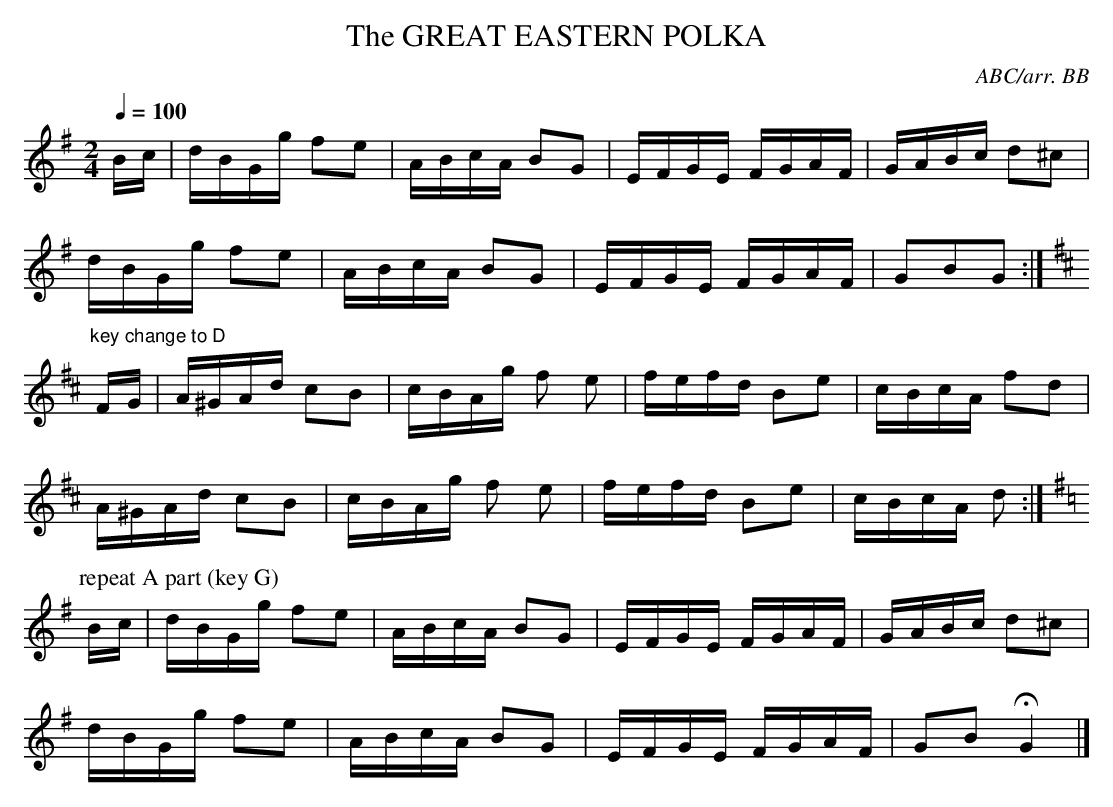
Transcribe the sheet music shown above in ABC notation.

X:1
T:GREAT EASTERN POLKA, The
C:ABC/arr. BB
tune may have formed part of a quadrille at one time.
cable in 1866.
L:1/16
M:2/4
Q:1/4=100
K:G
Bc|dBGg f2e2|ABcA B2G2|EFGE FGAF|GABc d2^c2|
dBGg f2e2|ABcA B2G2|EFGE FGAF|G2B2G2:|
K:D
"key change to D"
FG|A^GAd c2B2|cBAg f2 e2|fefd B2e2|cBcA f2d2|
A^GAd c2B2|cBAg f2 e2|fefd B2e2|cBcA d2 :|
P:repeat A part (key G)
K:G
Bc|dBGg f2e2|ABcA B2G2|EFGE FGAF|GABc d2^c2|
dBGg f2e2|ABcA B2G2|EFGE FGAF|G2B2HG4|]
